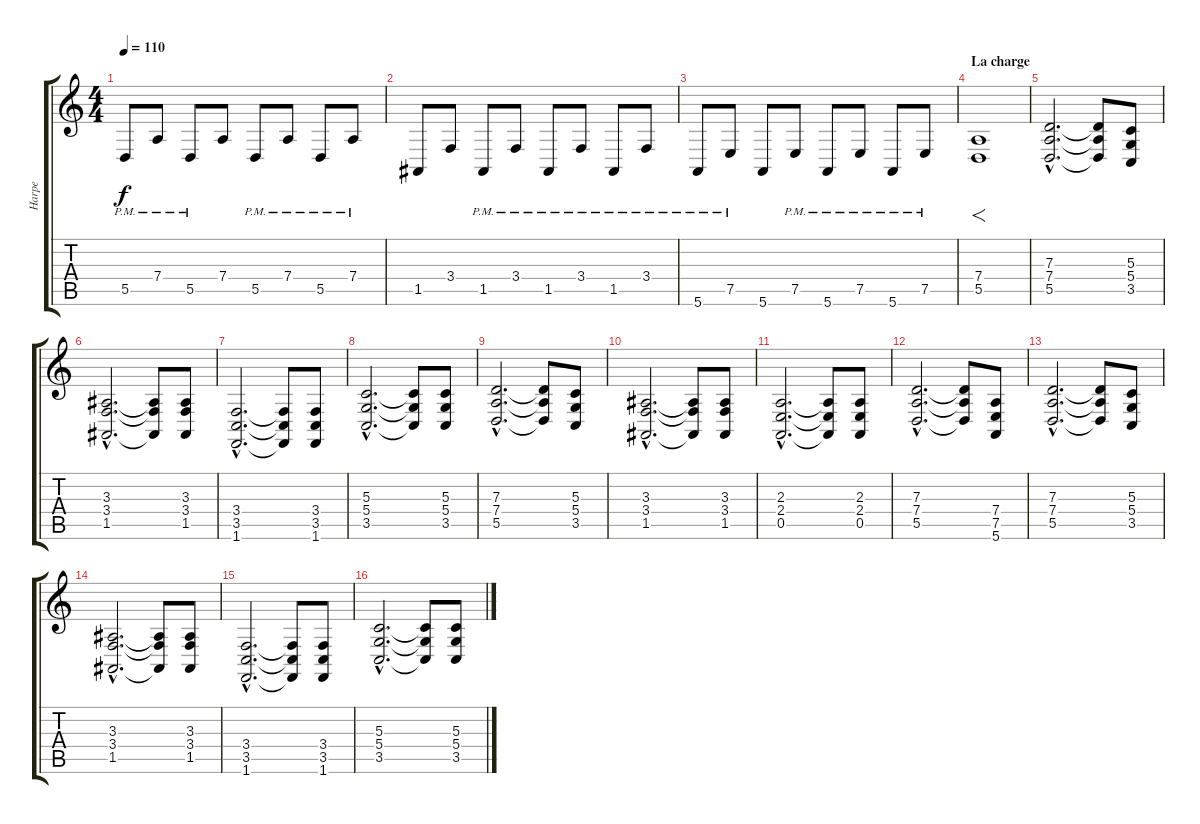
\track ("Harpe" "Harpe") {instrument orchestralharp}
\staff {score tabs}
\tuning (E4 B3 G3 D3 A2 E2) {hide}
\ts (4 4)
\tempo 110
\clef g2
\ks c
5.5{pm}.8{dy f volume 13} 7.4{pm}.8 5.5{pm}.8 7.4.8 5.5{pm}.8 7.4{pm}.8 5.5{pm}.8 7.4{pm}.8 |
1.5.8 3.4.8 1.5{pm}.8 3.4{pm}.8 1.5{pm}.8 3.4{pm}.8 1.5{pm}.8 3.4{pm}.8 |
5.6{pm}.8 7.5{pm}.8 5.6.8 7.5{pm}.8 5.6{pm}.8 7.5{pm}.8 5.6{pm}.8 7.5{pm}.8 |
\section ("" "La charge")
(7.4 5.5).1{f instrument stringensemble1} |
(7.3{hac} 7.4{hac} 5.5{hac}).2{d instrument stringensemble1} (7.3{t} 7.4{t} 5.5{t}).8 (5.3 5.4 3.5).8 |
(3.3{hac} 3.4{hac} 1.5{hac}).2{d} (3.3{t} 3.4{t} 1.5{t}).8 (3.3 3.4 1.5).8 |
(3.4{hac} 3.5{hac} 1.6{hac}).2{d} (3.4{t} 3.5{t} 1.6{t}).8 (3.4 3.5 1.6).8 |
(5.3{hac} 5.4{hac} 3.5{hac}).2{d} (5.3{t} 5.4{t} 3.5{t}).8 (5.3 5.4 3.5).8 |
(7.3{hac} 7.4{hac} 5.5{hac}).2{d instrument stringensemble1} (7.3{t} 7.4{t} 5.5{t}).8 (5.3 5.4 3.5).8 |
(3.3{hac} 3.4{hac} 1.5{hac}).2{d} (3.3{t} 3.4{t} 1.5{t}).8 (3.3 3.4 1.5).8 |
(2.3{hac} 2.4{hac} 0.5{hac}).2{d} (2.3{t} 2.4{t} 0.5{t}).8 (2.3 2.4 0.5).8 |
(7.3{hac} 7.4{hac} 5.5{hac}).2{d} (7.3{t} 7.4{t} 5.5{t}).8 (7.4 7.5 5.6).8 |
(7.3{hac} 7.4{hac} 5.5{hac}).2{d instrument stringensemble1} (7.3{t} 7.4{t} 5.5{t}).8 (5.3 5.4 3.5).8 |
(3.3{hac} 3.4{hac} 1.5{hac}).2{d} (3.3{t} 3.4{t} 1.5{t}).8 (3.3 3.4 1.5).8 |
(3.4{hac} 3.5{hac} 1.6{hac}).2{d} (3.4{t} 3.5{t} 1.6{t}).8 (3.4 3.5 1.6).8 |
(5.3{hac} 5.4{hac} 3.5{hac}).2{d} (5.3{t} 5.4{t} 3.5{t}).8 (5.3 5.4 3.5).8
